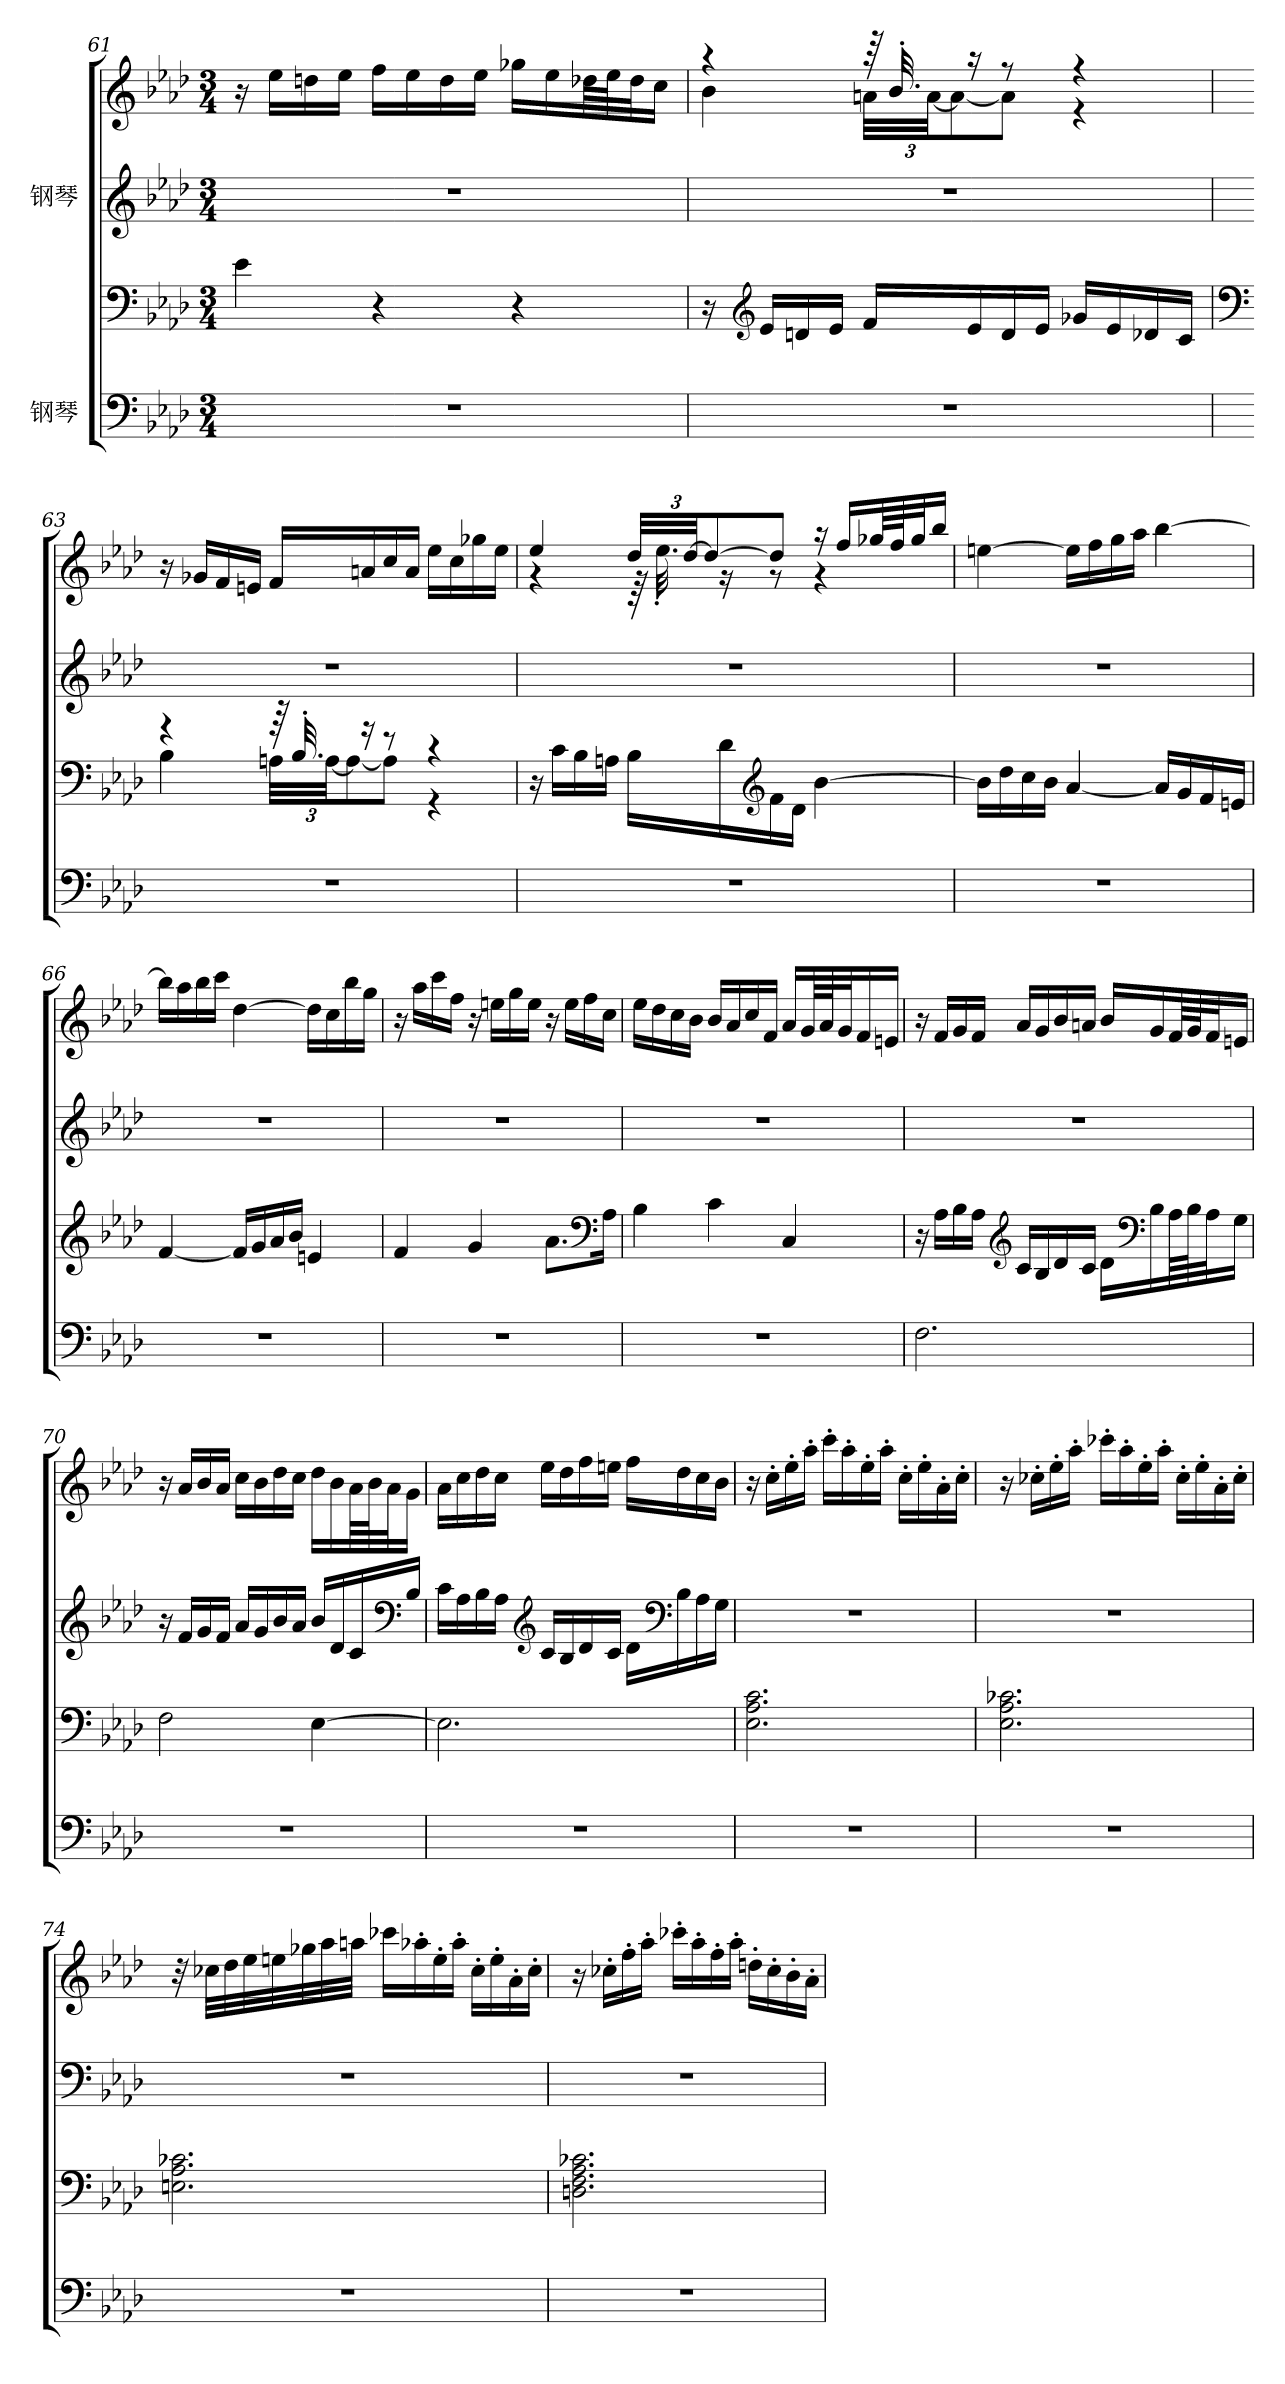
**kern	**kern	**kern	**kern
*part2	*part2	*part1	*part1
*staff4	*staff3	*staff2	*staff1
*I"钢琴	*	*I"钢琴	*
*clefF4	*clefF4	*clefG2	*clefG2
*k[b-e-a-d-]	*k[b-e-a-d-]	*k[b-e-a-d-]	*k[b-e-a-d-]
*M3/4	*M3/4	*M3/4	*M3/4
=61	=61	=61	=61
2.r	4e-\	2.r	16r
.	.	.	16ee-\LL
.	.	.	16ddn\
.	.	.	16ee-\JJ
.	4r	.	16ff\LL
.	.	.	16ee-\
.	.	.	16dd\
.	.	.	16ee-\JJ
.	4r	.	16gg-X\LL
.	.	.	16ee-\
.	.	.	64dd-X\LL
.	.	.	64ee-\J
.	.	.	32dd-\J
.	.	.	16cc\JJ
!!LO:PB:g=z
=62	=62	=62	=62
*	*	*	*^
2.r	16r	2.r	4r	4b-\
*	*clefG2	*	*	*
.	16e-/LL	.	.	.
.	16dn/	.	.	.
.	16e-/JJ	.	.	.
*	*	*	*	*Xbrackettup
.	16f/LL	.	64r	48an\LLL
.	.	.	32.b-'/	.
.	.	.	.	[48a\JJ
.	.	.	.	12a\_
.	16e-/	.	16r	.
.	16d/	.	8r	8a\J]
.	16e-/JJ	.	.	.
.	16g-X/LL	.	4r	4r
.	16e-/	.	.	.
.	16d-X/	.	.	.
.	16c/JJ	.	.	.
*	*	*	*v	*v
=63	=63	=63	=63
*	*clefF4	*	*
*	*^	*	*
2.r	4r	4B-\	2.r	16r
.	.	.	.	16g-X/LL
.	.	.	.	16f/
.	.	.	.	16en/JJ
*	*	*Xbrackettup	*	*
.	64r	48An\LLL	.	16f/LL
.	32.B-'/	.	.	.
.	.	[48A\JJ	.	.
.	.	12A\_	.	.
.	16r	.	.	16an/
.	8r	8A\J]	.	16cc/
.	.	.	.	16a/JJ
.	4r	4r	.	16ee-\LL
.	.	.	.	16cc\
.	.	.	.	16gg-X\
.	.	.	.	16ee-\JJ
*	*v	*v	*	*
!!LO:LB:g=z
=64	=64	=64	=64
*	*	*	*^
2.r	16r	2.r	4ee-/	4r
.	16c\LL	.	.	.
.	16B-\	.	.	.
.	16An\JJ	.	.	.
.	16B-\LL	.	48dd-/LLL	64r
.	.	.	.	32.ee-'\
.	.	.	[48dd-/JJ	.
.	.	.	12dd-/_	.
.	16d-\	.	.	16r
*	*clefG2	*	*	*
.	16f\	.	8dd-/J]	8r
.	16d-\JJ	.	.	.
.	[4b-\	.	16r	4r
.	.	.	16ff/LL	.
.	.	.	64gg-X/LL	.
.	.	.	64ff/J	.
.	.	.	32gg-/J	.
.	.	.	16bb-/JJ	.
*	*	*	*v	*v
=65	=65	=65	=65
2.r	16b-\LL]	2.r	[4een\
.	16dd-\	.	.
.	16cc\	.	.
.	16b-\JJ	.	.
.	[4a-/	.	16ee\LL]
.	.	.	16ff\
.	.	.	16gg\
.	.	.	16aa-\JJ
.	16a-/LL]	.	[4bb-\
.	16g/	.	.
.	16f/	.	.
.	16en/JJ	.	.
!!LO:LB:g=z
=66	=66	=66	=66
2.r	[4f/	2.r	16bb-\LL]
.	.	.	16aa-\
.	.	.	16bb-\
.	.	.	16ccc\JJ
.	16f/LL]	.	[4dd-\
.	16g/	.	.
.	16a-/	.	.
.	16b-/JJ	.	.
.	4en/	.	16dd-\LL]
.	.	.	16cc\
.	.	.	16bb-\
.	.	.	16gg\JJ
=67	=67	=67	=67
2.r	4f/	2.r	16r
.	.	.	16aa-\LL
.	.	.	16ccc\
.	.	.	16ff\JJ
.	4g/	.	16r
.	.	.	16een\LL
.	.	.	16gg\
.	.	.	16ee\JJ
.	8.a-\L	.	16r
.	.	.	16ee\LL
.	.	.	16ff\
*	*clefF4	*	*
.	16A-\Jk	.	16cc\JJ
!!LO:PB:g=z
=68	=68	=68	=68
2.r	4B-\	2.r	16ee-\LL
.	.	.	16dd-\
.	.	.	16cc\
.	.	.	16b-\JJ
.	4c\	.	16b-/LL
.	.	.	16a-/
.	.	.	16cc/
.	.	.	16f/JJ
.	4C/	.	16a-/LL
.	.	.	64g/LL
.	.	.	64a-/J
.	.	.	32g/J
.	.	.	16f/
.	.	.	16en/JJ
=69	=69	=69	=69
2.F\	16r	2.r	16r
.	16A-\LL	.	16f/LL
.	16B-\	.	16g/
.	16A-\JJ	.	16f/JJ
*	*clefG2	*	*
.	16c/LL	.	16a-/LL
.	16B-/	.	16g/
.	16d-/	.	16b-/
.	16c/JJ	.	16an/JJ
.	16d-\LL	.	16b-/LL
*	*clefF4	*	*
.	16B-\	.	16g/
.	64A-\LL	.	64f/LL
.	64B-\J	.	64g/J
.	32A-\J	.	32f/J
.	16G\JJ	.	16en/JJ
!!LO:LB:g=z
=70	=70	=70	=70
2.r	2F\	16r	16r
.	.	16f/LL	16a-/LL
.	.	16g/	16b-/
.	.	16f/JJ	16a-/JJ
.	.	16a-/LL	16cc\LL
.	.	16g/	16b-\
.	.	16b-/	16dd-\
.	.	16a-/JJ	16cc\JJ
.	[4E-\	16b-/LL	16dd-\LL
.	.	16d-/	16b-\
.	.	16c/	64a-\LL
.	.	.	64b-\J
.	.	.	32a-\J
*	*	*clefF4	*
.	.	16B-/JJ	16g\JJ
=71	=71	=71	=71
2.r	2.E-\]	16c\LL	16a-\LL
.	.	16A-\	16cc\
.	.	16B-\	16dd-\
.	.	16A-\JJ	16cc\JJ
*	*	*clefG2	*
.	.	16c/LL	16ee-\LL
.	.	16B-/	16dd-\
.	.	16d-/	16ff\
.	.	16c/JJ	16een\JJ
.	.	16d-\LL	16ff\LL
*	*	*clefF4	*
.	.	16B-\	16dd-\
.	.	16A-\	16cc\
.	.	16G\JJ	16b-\JJ
!!LO:LB:g=z
=72	=72	=72	=72
2.r	2.E-\ 2.A-\ 2.c\	2.r	16r
.	.	.	16cc'\LL
.	.	.	16ee-'\
.	.	.	16aa-'\JJ
.	.	.	16ccc'\LL
.	.	.	16aa-'\
.	.	.	16ee-'\
.	.	.	16aa-'\JJ
.	.	.	16cc'\LL
.	.	.	16ee-'\
.	.	.	16a-'\
.	.	.	16cc'\JJ
=73	=73	=73	=73
2.r	2.E-\ 2.A-\ 2.c-X\	2.r	16r
.	.	.	16cc-X'\LL
.	.	.	16ee-'\
.	.	.	16aa-'\JJ
.	.	.	16ccc-X'\LL
.	.	.	16aa-'\
.	.	.	16ee-'\
.	.	.	16aa-'\JJ
.	.	.	16cc-'\LL
.	.	.	16ee-'\
.	.	.	16a-'\
.	.	.	16cc-'\JJ
!!LO:PB:g=z
=74	=74	=74	=74
2.r	2.En\ 2.A-\ 2.c-X\	2.r	32r
.	.	.	32cc-X\LLL
.	.	.	32dd-\
.	.	.	32ee-\
.	.	.	32een\
.	.	.	32gg-X\
.	.	.	32aa-\
.	.	.	32aan\JJJ
.	.	.	16ccc-X\LL
.	.	.	16aa-X'\
.	.	.	16ee'\
.	.	.	16aa-'\JJ
.	.	.	16cc-'\LL
.	.	.	16ee'\
.	.	.	16a-'\
.	.	.	16cc-'\JJ
=75	=75	=75	=75
2.r	2.Dn\ 2.F\ 2.A-\ 2.c-X\	2.r	16r
.	.	.	16cc-X'\LL
.	.	.	16ff'\
.	.	.	16aa-'\JJ
.	.	.	16ccc-X'\LL
.	.	.	16aa-'\
.	.	.	16ff'\
.	.	.	16aa-'\JJ
.	.	.	16ddn'\LL
.	.	.	16cc-'\
.	.	.	16b-'\
.	.	.	16a-'\JJ
=	=	=	=
*-	*-	*-	*-
